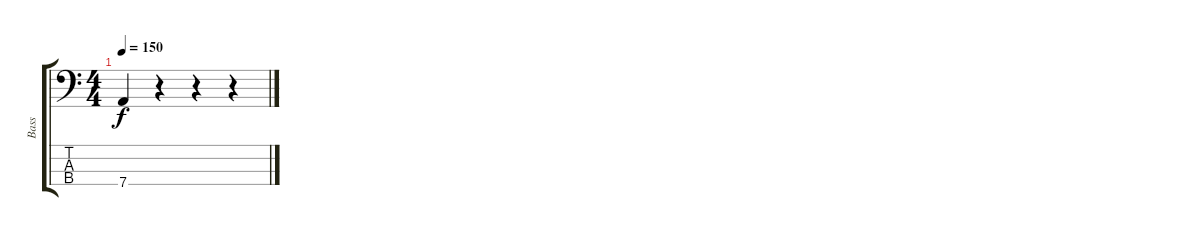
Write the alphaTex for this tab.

\track ("Bass" "Bass") {instrument electricbassfinger}
\staff {score tabs}
\tuning (G2 D2 A1 D1) {hide}
\ts (4 4)
\tempo 150
\clef f4
\ks c
7.4.4{dy f} r.4 r.4 r.4
